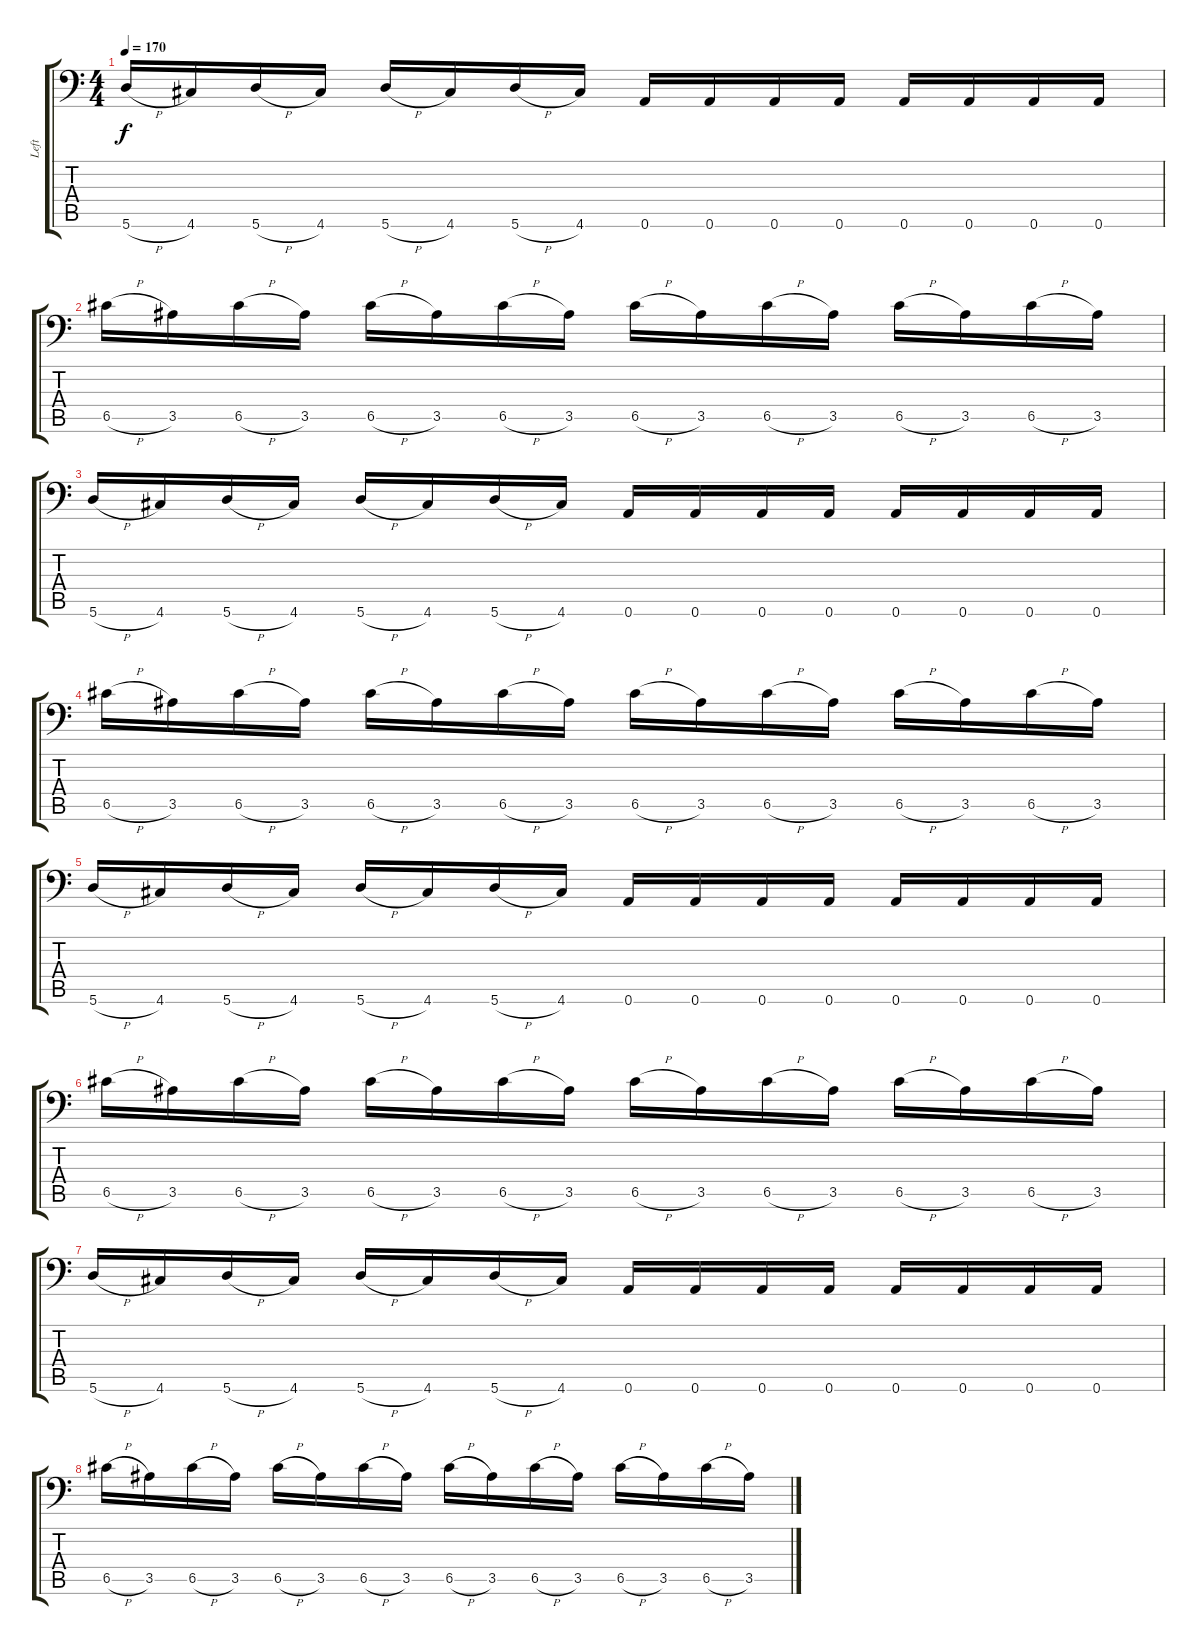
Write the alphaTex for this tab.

\track ("Left" "Left") {instrument distortionguitar}
\staff {score tabs}
\tuning (D4 A3 F3 C3 G2 A1) {hide}
\ts (4 4)
\tempo 170
\clef f4
\ks c
5.6{h}.16{dy f} 4.6.16 5.6{h}.16 4.6.16 5.6{h}.16 4.6.16 5.6{h}.16 4.6.16 0.6.16 0.6.16 0.6.16 0.6.16 0.6.16 0.6.16 0.6.16 0.6.16 |
6.5{h}.16 3.5.16 6.5{h}.16 3.5.16 6.5{h}.16 3.5.16 6.5{h}.16 3.5.16 6.5{h}.16 3.5.16 6.5{h}.16 3.5.16 6.5{h}.16 3.5.16 6.5{h}.16 3.5.16 |
5.6{h}.16 4.6.16 5.6{h}.16 4.6.16 5.6{h}.16 4.6.16 5.6{h}.16 4.6.16 0.6.16 0.6.16 0.6.16 0.6.16 0.6.16 0.6.16 0.6.16 0.6.16 |
6.5{h}.16 3.5.16 6.5{h}.16 3.5.16 6.5{h}.16 3.5.16 6.5{h}.16 3.5.16 6.5{h}.16 3.5.16 6.5{h}.16 3.5.16 6.5{h}.16 3.5.16 6.5{h}.16 3.5.16 |
5.6{h}.16 4.6.16 5.6{h}.16 4.6.16 5.6{h}.16 4.6.16 5.6{h}.16 4.6.16 0.6.16 0.6.16 0.6.16 0.6.16 0.6.16 0.6.16 0.6.16 0.6.16 |
6.5{h}.16 3.5.16 6.5{h}.16 3.5.16 6.5{h}.16 3.5.16 6.5{h}.16 3.5.16 6.5{h}.16 3.5.16 6.5{h}.16 3.5.16 6.5{h}.16 3.5.16 6.5{h}.16 3.5.16 |
5.6{h}.16 4.6.16 5.6{h}.16 4.6.16 5.6{h}.16 4.6.16 5.6{h}.16 4.6.16 0.6.16 0.6.16 0.6.16 0.6.16 0.6.16 0.6.16 0.6.16 0.6.16 |
6.5{h}.16 3.5.16 6.5{h}.16 3.5.16 6.5{h}.16 3.5.16 6.5{h}.16 3.5.16 6.5{h}.16 3.5.16 6.5{h}.16 3.5.16 6.5{h}.16 3.5.16 6.5{h}.16 3.5.16
